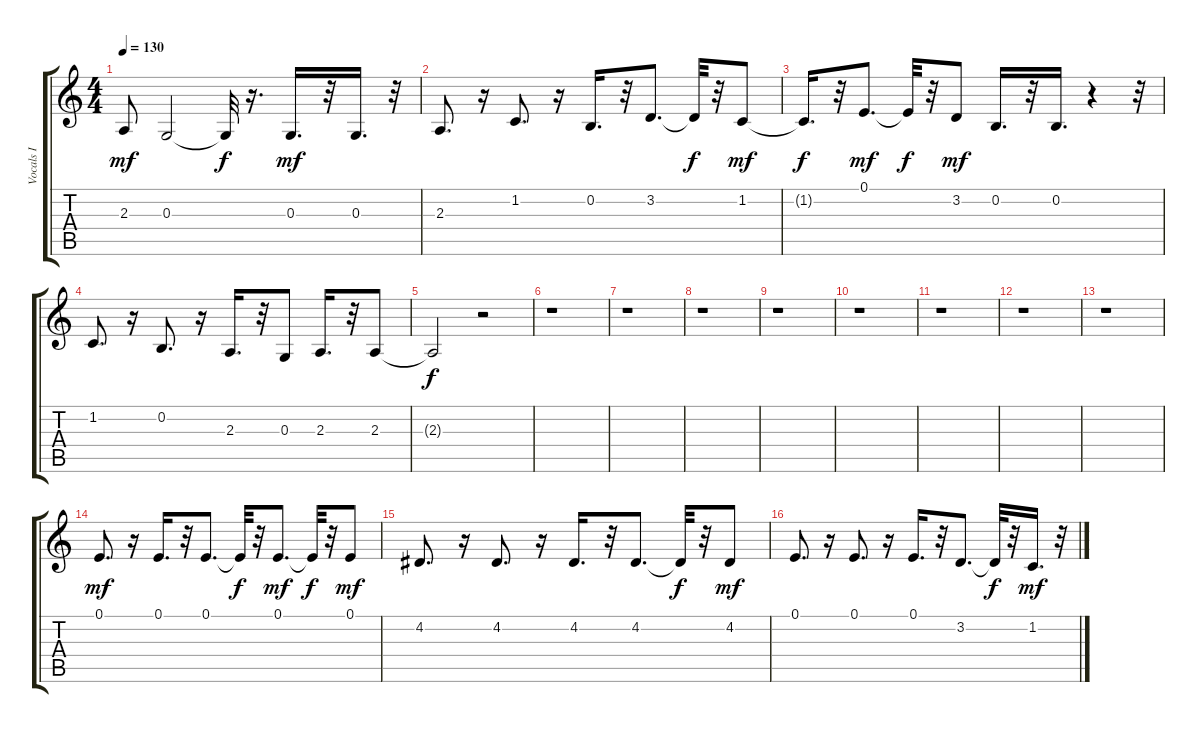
\track ("Vocals I" "Vocals I") {instrument flute}
\staff {score tabs}
\tuning (E4 B3 G3 D3 A2 E2) {hide}
\ts (4 4)
\tempo 130
\clef g2
\ks c
2.3.8{dy mf} 0.3.2 0.3{t}.32{dy f} r.16{d} 0.3.16{d dy mf} r.32 0.3.16{d} r.32 |
2.3.8{d} r.16 1.2.8{d} r.16 0.2.16{d} r.32 3.2.8{d} 3.2{t}.32{dy f} r.32 1.2.8{dy mf} |
1.2{t}.16{d dy f} r.32 0.1.8{d dy mf} 0.1{t}.32{dy f} r.32 3.2.8{dy mf} 0.2.16{d} r.32 0.2.16{d} r.4 r.32 |
1.2.8{d} r.16 0.2.8{d} r.16 2.3.16{d} r.32 0.3.8 2.3.16{d} r.32 2.3.8 |
2.3{t}.2{dy f} r.2 |
r.1 |
r.1 |
r.1 |
r.1 |
r.1 |
r.1 |
r.1 |
r.1 |
0.1.8{d dy mf} r.16 0.1.16{d} r.32 0.1.8{d} 0.1{t}.32{dy f} r.32 0.1.8{d dy mf} 0.1{t}.32{dy f} r.32 0.1.8{dy mf} |
4.2.8{d} r.16 4.2.8{d} r.16 4.2.16{d} r.32 4.2.8{d} 4.2{t}.32{dy f} r.32 4.2.8{dy mf} |
0.1.8{d} r.16 0.1.8{d} r.16 0.1.16{d} r.32 3.2.8{d} 3.2{t}.32{dy f} r.32 1.2.16{d dy mf} r.32
